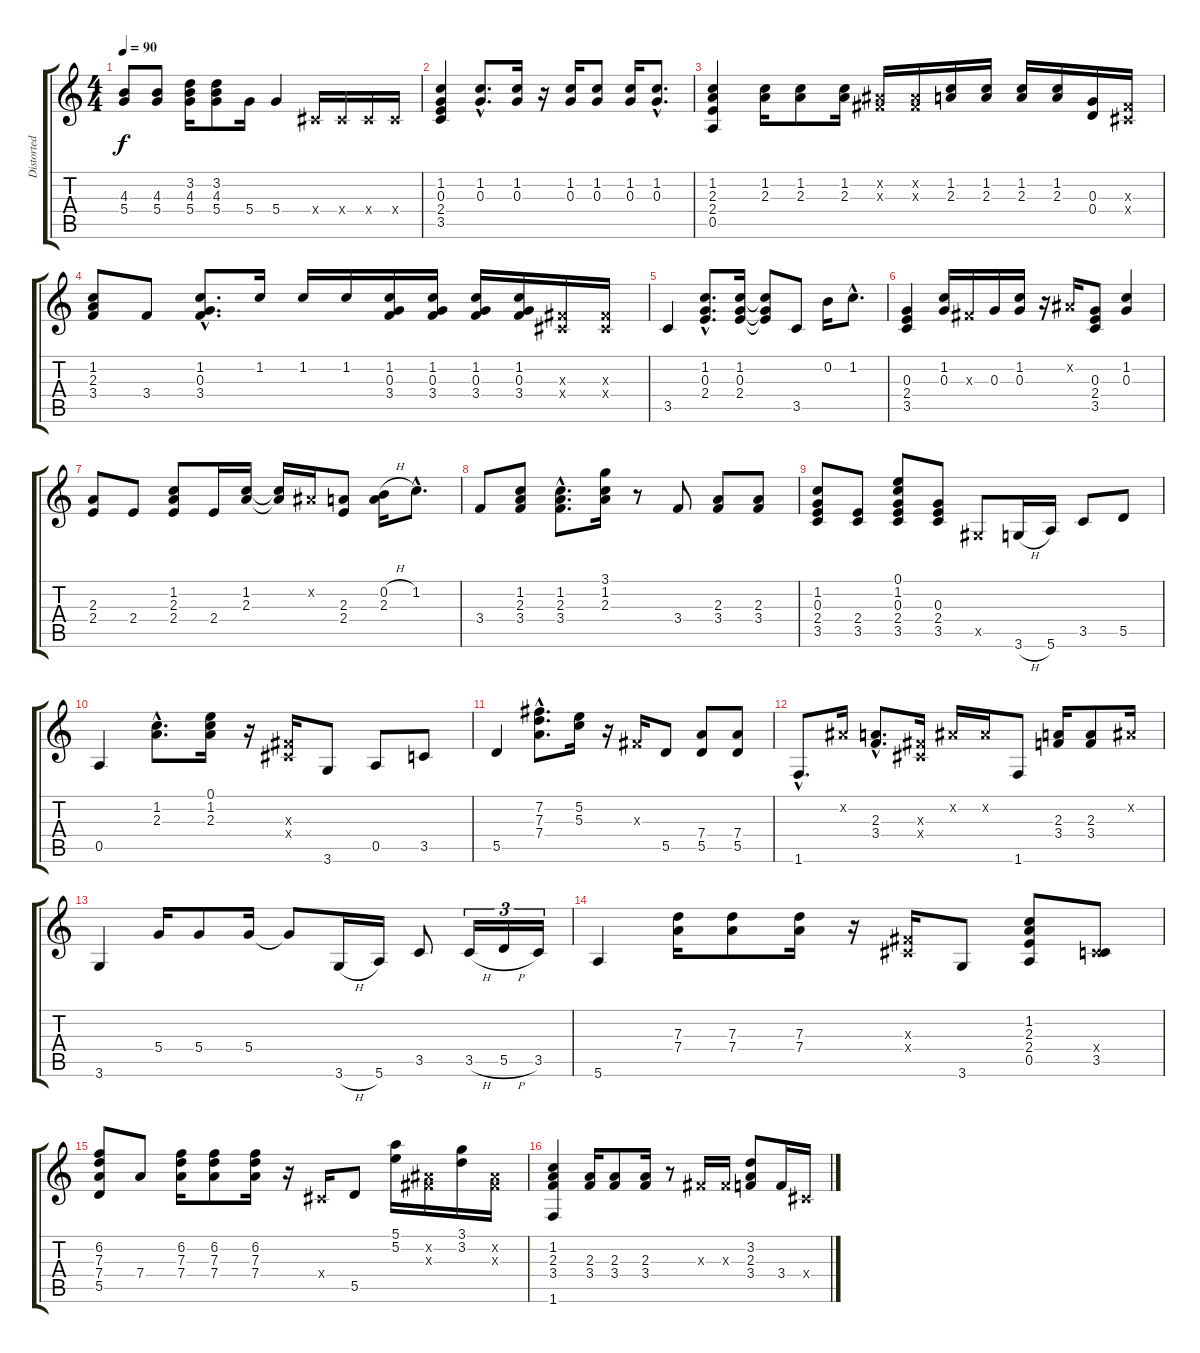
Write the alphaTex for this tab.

\track ("Distorted Electric" "Distorted ") {instrument distortionguitar}
\staff {score tabs}
\tuning (E4 B3 G3 D3 A2 E2) {hide}
\ts (4 4)
\tempo 90
\clef g2
\ks c
(4.3 5.4).8{dy f} (4.3 5.4).8 (3.2 4.3 5.4).16 (3.2 4.3 5.4).8 5.4.16 5.4.4 -1.4{x}.16 -1.4{x}.16 -1.4{x}.16 -1.4{x}.16 |
(1.2 0.3 2.4 3.5).4 (1.2{hac} 0.3{hac}).8{d} (1.2 0.3).16 r.16 (1.2 0.3).16 (1.2 0.3).8 (1.2 0.3).16 (1.2{hac} 0.3{hac}).8{d} |
(1.2 2.3 2.4 0.5).4 (1.2 2.3).16 (1.2 2.3).8 (1.2 2.3).16 (-1.2{x} -1.3{x}).16 (-1.2{x} -1.3{x}).16 (1.2 2.3).16 (1.2 2.3).16 (1.2 2.3).16 (1.2 2.3).16 (0.3 0.4).16 (-1.3{x} -1.4{x}).16 |
(1.2 2.3 3.4).8 3.4.8 (1.2{hac} 0.3{hac} 3.4{hac}).8{d} 1.2.16 1.2.16 1.2.16 (1.2 0.3 3.4).16 (1.2 0.3 3.4).16 (1.2 0.3 3.4).16 (1.2 0.3 3.4).16 (-1.3{x} -1.4{x}).16 (-1.3{x} -1.4{x}).16 |
3.5.4 (1.2{hac} 0.3{hac} 2.4{hac}).8{d} (1.2 0.3 2.4).16 (1.2{t} 0.3{t} 2.4{t}).8 3.5.8 0.2.16 1.2{hac}.8{d} |
(0.3 2.4 3.5).4 (1.2 0.3).16 -1.3{x}.16 0.3.16 (1.2 0.3).16 r.16 -1.2{x}.16 (0.3 2.4 3.5).8 (1.2 0.3).4 |
(2.3 2.4).8 2.4.8 (1.2 2.3 2.4).8 2.4.16 (1.2 2.3).16 (1.2{t} 2.3{t}).16 -1.2{x}.16 (2.3 2.4).8 (0.2{h} 2.3).16 1.2{hac}.8{d} |
3.4.8 (1.2 2.3 3.4).8 (1.2{hac} 2.3{hac} 3.4{hac}).8{d} (3.1 1.2 2.3).16 r.8 3.4.8 (2.3 3.4).8 (2.3 3.4).8 |
(1.2 0.3 2.4 3.5).8 (2.4 3.5).8 (0.1 1.2 0.3 2.4 3.5).8 (0.3 2.4 3.5).8 -1.5{x}.8 3.6{h}.16 5.6.16 3.5.8 5.5.8 |
0.5.4 (1.2{hac} 2.3{hac}).8{d} (0.1 1.2 2.3).16 r.16 (-1.3{x} -1.4{x}).16 3.6.8 0.5.8 3.5.8 |
5.5.4 (7.2{hac} 7.3{hac} 7.4{hac}).8{d} (5.2 5.3).16 r.16 -1.3{x}.16 5.5.8 (7.4 5.5).8 (7.4 5.5).8 |
1.6{hac}.8{d} -1.2{x}.16 (2.3{hac} 3.4{hac}).8{d} (-1.3{x} -1.4{x}).16 -1.2{x}.16 -1.2{x}.16 1.6.8 (2.3 3.4).16 (2.3 3.4).8 -1.2{x}.16 |
3.6.4 5.4.16 5.4.8 5.4.16 5.4{t}.8 3.6{h}.16 5.6.16 3.5.8 3.5{h}.16{tu (3 2)} 5.5{h}.16{tu (3 2)} 3.5.16{tu (3 2)} |
5.6.4 (7.3 7.4).16 (7.3 7.4).8 (7.3 7.4).16 r.16 (-1.3{x} -1.4{x}).16 3.6.8 (1.2 2.3 2.4 0.5).8 (-1.4{x} 3.5).8 |
(6.2 7.3 7.4 5.5).8 7.4.8 (6.2 7.3 7.4).16 (6.2 7.3 7.4).8 (6.2 7.3 7.4).16 r.16 -1.4{x}.16 5.5.8 (5.1 5.2).16 (-1.2{x} -1.3{x}).16 (3.1 3.2).16 (-1.2{x} -1.3{x}).16 |
(1.2 2.3 3.4 1.6).4 (2.3 3.4).16 (2.3 3.4).8 (2.3 3.4).16 r.8 -1.3{x}.16 -1.3{x}.16 (3.2 2.3 3.4).8 3.4.16 -1.4{x}.16
